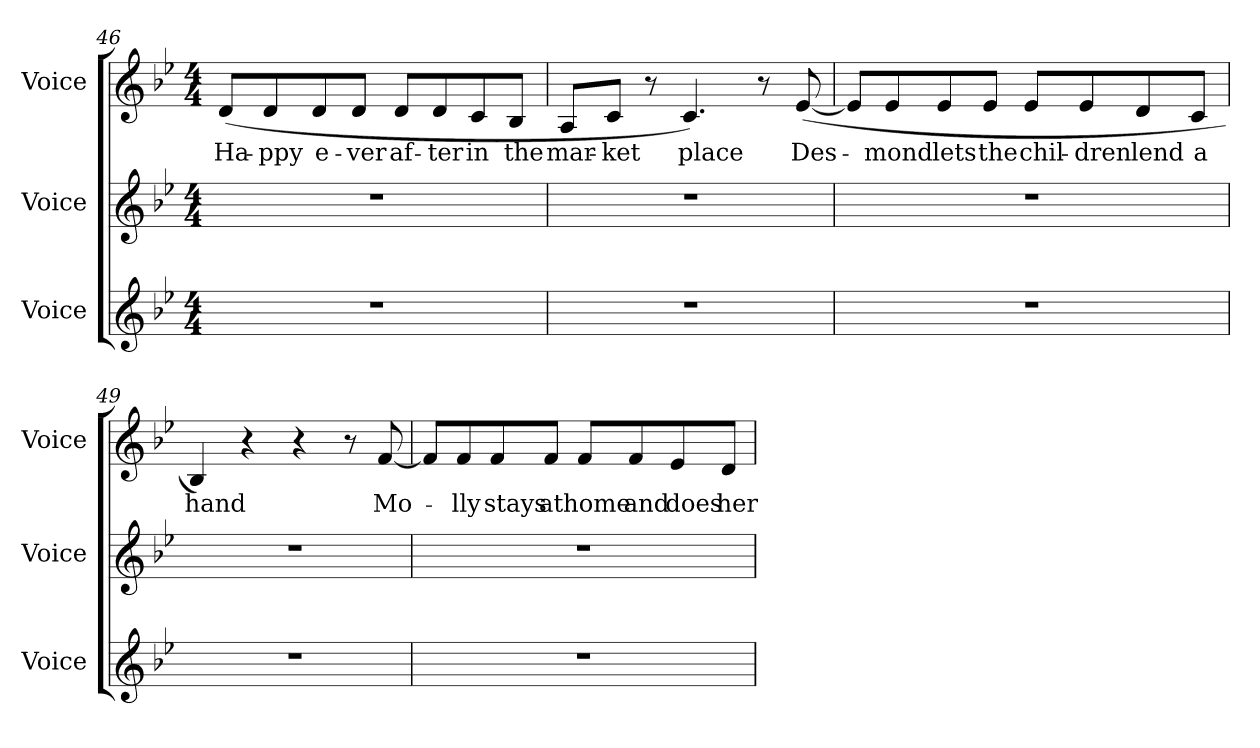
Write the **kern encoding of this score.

**kern	**kern	**kern	**text
*part3	*part2	*part1	*part1
*staff3	*staff2	*staff1	*staff1
*I"Voice	*I"Voice	*I"Voice	*
*I'Voice	*I'Voice	*I'Voice	*
!!LO:LB:g=z
*clefG2	*clefG2	*clefG2	*
*k[b-e-]	*k[b-e-]	*k[b-e-]	*
*B-:	*B-:	*B-:	*
*M4/4	*M4/4	*M4/4	*
=46	=46	=46	=46
!	!	!	!LO:LY:b:color=#000000
1r	1r	(8di/L	Ha-
!	!	!	!LO:LY:b:color=#000000
.	.	8di/	-ppy
!	!	!	!LO:LY:b:color=#000000
.	.	8di/	e-
!	!	!	!LO:LY:b:color=#000000
.	.	8di/J	-ver
!	!	!	!LO:LY:b:color=#000000
.	.	8di/L	af-
!	!	!	!LO:LY:b:color=#000000
.	.	8di/	-ter
!	!	!	!LO:LY:b:color=#000000
.	.	8ci/	in
!	!	!	!LO:LY:b:color=#000000
.	.	8B-i/J	the
=47	=47	=47	=47
!	!	!	!LO:LY:b:color=#000000
1r	1r	8Ai/L	mar-
!	!	!	!LO:LY:b:color=#000000
.	.	8ci/J	-ket
.	.	8r	.
!	!	!	!LO:LY:b:color=#000000
.	.	4.ci/)	place
.	.	8r	.
!	!	!	!LO:LY:b:color=#000000
.	.	([8e-i/	Des-
=48	=48	=48	=48
1r	1r	8e-i/L]	.
!	!	!	!LO:LY:b:color=#000000
.	.	8e-i/	-mond
!	!	!	!LO:LY:b:color=#000000
.	.	8e-i/	lets
!	!	!	!LO:LY:b:color=#000000
.	.	8e-i/J	the
!	!	!	!LO:LY:b:color=#000000
.	.	8e-i/L	chil-
!	!	!	!LO:LY:b:color=#000000
.	.	8e-i/	-dren
!	!	!	!LO:LY:b:color=#000000
.	.	8di/	lend
!	!	!	!LO:LY:b:color=#000000
.	.	8ci/J	a
=49	=49	=49	=49
!	!	!	!LO:LY:b:color=#000000
1r	1r	4B-i/)	hand
.	.	4r	.
.	.	4r	.
.	.	8r	.
!	!	!	!LO:LY:b:color=#000000
.	.	[8fi/	Mo-
=50	=50	=50	=50
1r	1r	8fi/L]	.
!	!	!	!LO:LY:b:color=#000000
.	.	8fi/	-lly
!	!	!	!LO:LY:b:color=#000000
.	.	8fi/	stays
!	!	!	!LO:LY:b:color=#000000
.	.	8fi/J	at
!	!	!	!LO:LY:b:color=#000000
.	.	8fi/L	home
!	!	!	!LO:LY:b:color=#000000
.	.	8fi/	and
!	!	!	!LO:LY:b:color=#000000
.	.	8e-i/	does
!	!	!	!LO:LY:b:color=#000000
.	.	8di/J	her
=	=	=	=
*-	*-	*-	*-
